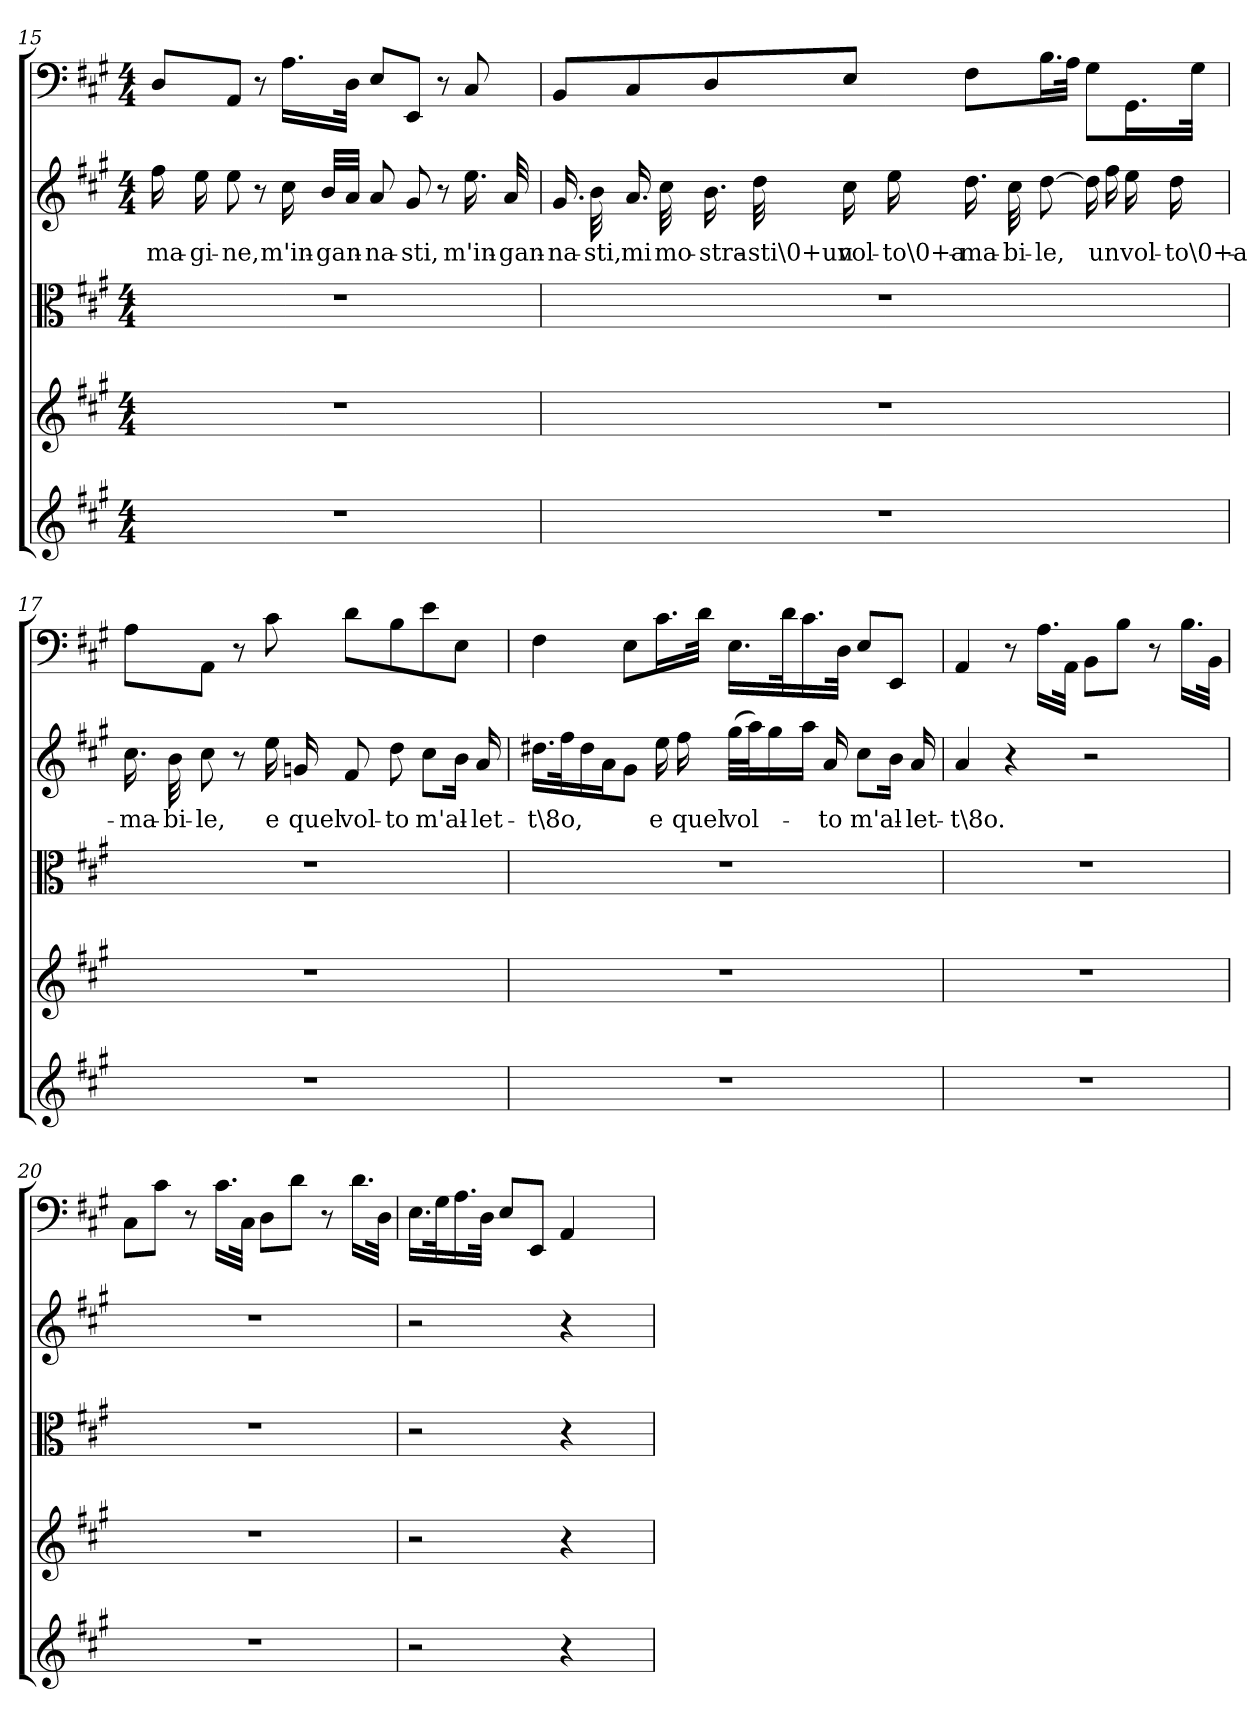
**kern	**kern	**kern	**kern	**text	**kern
*part5	*part4	*part3	*part2	*part2	*part1
*staff5	*staff4	*staff3	*staff2	*staff2	*staff1
*clefG2	*clefG2	*clefC3	*clefG2	*	*clefF4
*k[f#c#g#]	*k[f#c#g#]	*k[f#c#g#]	*k[f#c#g#]	*	*k[f#c#g#]
*A:	*A:	*A:	*A:	*	*A:
*M4/4	*M4/4	*M4/4	*M4/4	*	*M4/4
=15	=15	=15	=15	=15	=15
1r	1r	1r	16ff#\	-ma-	8D/L
.	.	.	16ee\	-gi-	.
.	.	.	8ee\	-ne,	8AA/J
.	.	.	8r	.	8r
.	.	.	16cc#\	m'in-	16.A\LL
.	.	.	32b/LLL	-gan-	.
.	.	.	32a/JJJ	.	32D\JJk
.	.	.	8a/	-na-	8E/L
.	.	.	8g#/	-sti,	8EE/J
.	.	.	8r	.	8r
.	.	.	16.ee\	m'in-	8C#/
.	.	.	32a/	-gan-	.
=16	=16	=16	=16	=16	=16
1r	1r	1r	16.g#/	-na-	8BB/L
.	.	.	32b\	-sti,	.
.	.	.	16.a/	mi	8C#/
.	.	.	32cc#\	mo-	.
.	.	.	16.b\	-stra-	8D/
.	.	.	32dd\	-sti\0+un	.
.	.	.	16cc#\	vol-	8E/J
.	.	.	16ee\	-to\0+a-	.
.	.	.	16.dd\	-ma-	8F#\L
.	.	.	32cc#\	-bi-	.
.	.	.	[8dd\	-le,	16.B\L
.	.	.	.	.	32A\JJk
.	.	.	16dd\]	.	8G#\L
.	.	.	16ff#\	un	.
.	.	.	16ee\	vol-	16.GG#\L
.	.	.	16dd\	-to\0+a-	.
.	.	.	.	.	32G#\JJk
=17	=17	=17	=17	=17	=17
1r	1r	1r	16.cc#\	-ma-	8A\L
.	.	.	32b\	-bi-	.
.	.	.	8cc#\	-le,	8AA\J
.	.	.	8r	.	8r
.	.	.	16ee\	e	8c#\
.	.	.	16gn/	quel	.
.	.	.	8f#/	vol-	8d\L
.	.	.	8dd\	-to	8B\
.	.	.	8cc#\L	m'al-	8e\
.	.	.	16b\Jk	.	8E\J
.	.	.	16a/	-let-	.
=18	=18	=18	=18	=18	=18
1r	1r	1r	16.dd#X\LL	-t\8o,	4F#\
.	.	.	32ff#\K	.	.
.	.	.	16dd#\	.	.
.	.	.	16a\J	.	.
.	.	.	8g#\J	.	8E\L
.	.	.	16ee\	e	16.c#\L
.	.	.	16ff#\	quel	.
.	.	.	.	.	32d\JJk
.	.	.	(32gg#\LLL	vol-	16.E\LL
.	.	.	32aa\J)	.	.
.	.	.	16gg#\	.	.
.	.	.	.	.	32d\K
.	.	.	16aa\JJ	.	16.c#\
.	.	.	16a/	-to	.
.	.	.	.	.	32D\JJk
.	.	.	8cc#\L	m'al-	8E/L
.	.	.	16b\Jk	.	8EE/J
.	.	.	16a/	-let-	.
=19	=19	=19	=19	=19	=19
1r	1r	1r	4a/	-t\8o.	4AA/
.	.	.	4r	.	8r
.	.	.	.	.	16.A\LL
.	.	.	.	.	32AA\JJk
.	.	.	2r	.	8BB\L
.	.	.	.	.	8B\J
.	.	.	.	.	8r
.	.	.	.	.	16.B\LL
.	.	.	.	.	32BB\JJk
=20	=20	=20	=20	=20	=20
1r	1r	1r	1r	.	8C#\L
.	.	.	.	.	8c#\J
.	.	.	.	.	8r
.	.	.	.	.	16.c#\LL
.	.	.	.	.	32C#\JJk
.	.	.	.	.	8D\L
.	.	.	.	.	8d\J
.	.	.	.	.	8r
.	.	.	.	.	16.d\LL
.	.	.	.	.	32D\JJk
=21	=21	=21	=21	=21	=21
2r	2r	2r	2r	.	16.E\LL
.	.	.	.	.	32G#\K
.	.	.	.	.	16.A\
.	.	.	.	.	32D\JJk
.	.	.	.	.	8E/L
.	.	.	.	.	8EE/J
4r	4r	4r	4r	.	4AA/
4ryy	4ryy	4ryy	4ryy	.	4ryy
=	=	=	=	=	=
*-	*-	*-	*-	*-	*-
